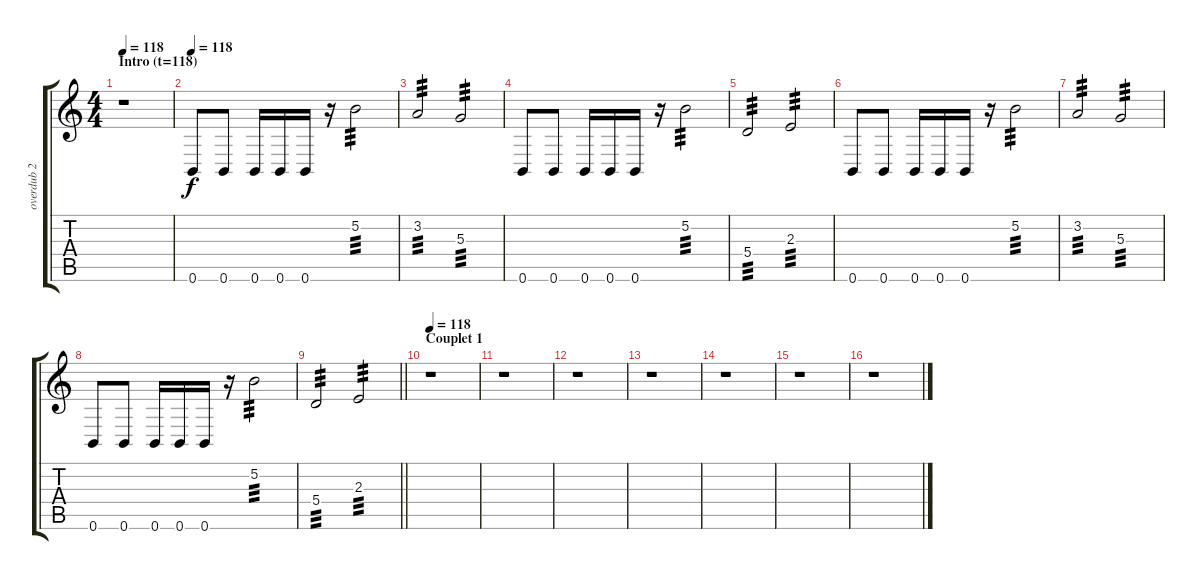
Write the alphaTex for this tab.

\track ("overdub 2" "overdub 2") {instrument distortionguitar}
\staff {score tabs}
\tuning (B3 Gb3 D3 A2 E2 B1) {hide}
\ts (4 4)
\section ("" "Intro (t=118)")
\tempo 118
\clef g2
\ks c
r.1{dy f instrument distortionguitar} |
\tempo 118
0.6.8{volume 14 balance 8 instrument distortionguitar} 0.6.8 0.6.16 0.6.16 0.6.16 r.16 5.2.2{tp 3} |
3.2.2{tp 3} 5.3.2{tp 3} |
0.6.8 0.6.8 0.6.16 0.6.16 0.6.16 r.16 5.2.2{tp 3} |
5.4.2{tp 3} 2.3.2{tp 3} |
0.6.8 0.6.8 0.6.16 0.6.16 0.6.16 r.16 5.2.2{tp 3} |
3.2.2{tp 3} 5.3.2{tp 3} |
0.6.8 0.6.8 0.6.16 0.6.16 0.6.16 r.16 5.2.2{tp 3} |
\barLineRight lightlight
5.4.2{tp 3} 2.3.2{tp 3} |
\section ("" "Couplet 1")
\tempo 118
r.1 |
r.1 |
r.1 |
r.1 |
r.1 |
r.1 |
r.1
